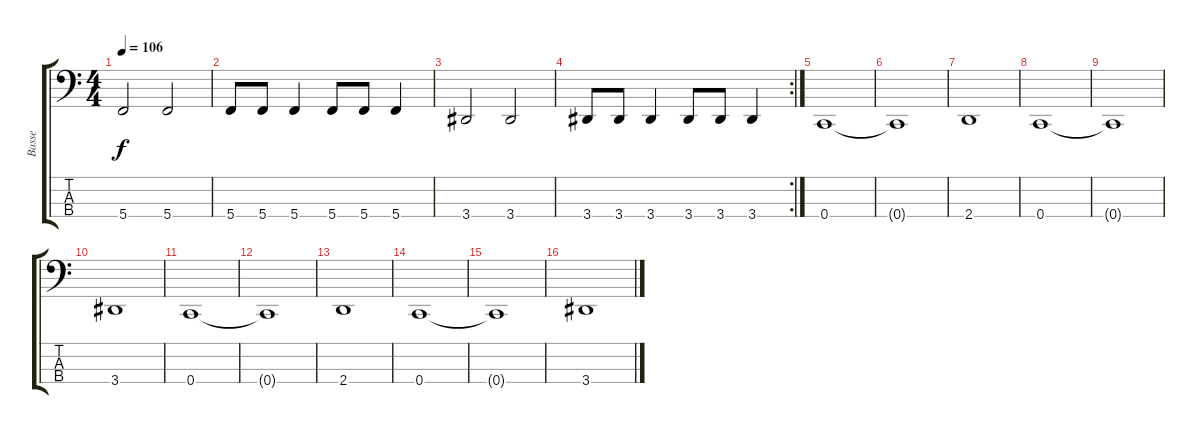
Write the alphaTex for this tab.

\track ("Basse" "Basse") {instrument electricbassfinger}
\staff {score tabs}
\tuning (Eb2 Bb1 F1 C1) {hide}
\ts (4 4)
\tempo 106
\clef f4
\ks c
5.4.2{dy f} 5.4.2 |
5.4.8 5.4.8 5.4.4 5.4.8 5.4.8 5.4.4 |
3.4.2 3.4.2 |
\rc 2
3.4.8 3.4.8 3.4.4 3.4.8 3.4.8 3.4.4 |
0.4.1 |
0.4{t}.1 |
2.4.1 |
0.4.1 |
0.4{t}.1 |
3.4.1 |
0.4.1 |
0.4{t}.1 |
2.4.1 |
0.4.1 |
0.4{t}.1 |
3.4.1
